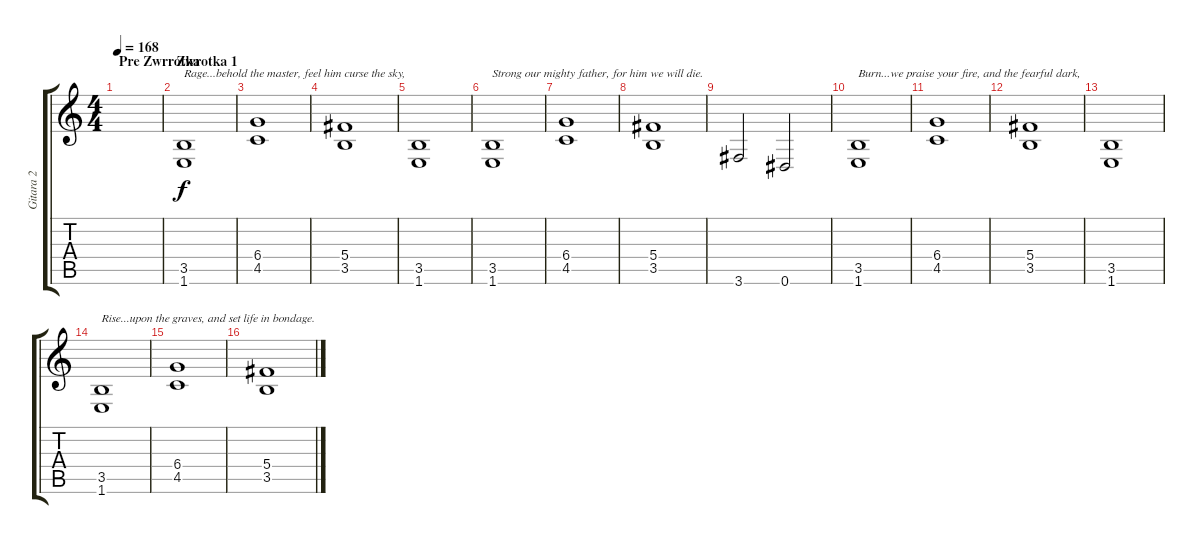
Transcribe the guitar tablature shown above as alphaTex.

\track ("Gitara 2" "Gitara 2") {instrument distortionguitar}
\staff {score tabs}
\tuning (Eb4 Bb3 Gb3 Db3 Ab2 Eb2) {hide}
\ts (4 4)
\section ("" "Pre Zwrrotka")
\tempo 168
\clef g2
\ks c
|
\section ("" "Zwrotka 1")
(3.5 1.6).1{txt "Rage...behold the master, feel him curse the sky,"} |
(6.4 4.5).1 |
(5.4 3.5).1 |
(3.5 1.6).1 |
(3.5 1.6).1{txt "Strong our mighty father, for him we will die."} |
(6.4 4.5).1 |
(5.4 3.5).1 |
3.6.2 0.6.2 |
(3.5 1.6).1{txt "Burn...we praise your fire, and the fearful dark,"} |
(6.4 4.5).1 |
(5.4 3.5).1 |
(3.5 1.6).1 |
(3.5 1.6).1{txt "Rise...upon the graves, and set life in bondage."} |
(6.4 4.5).1 |
(5.4 3.5).1
